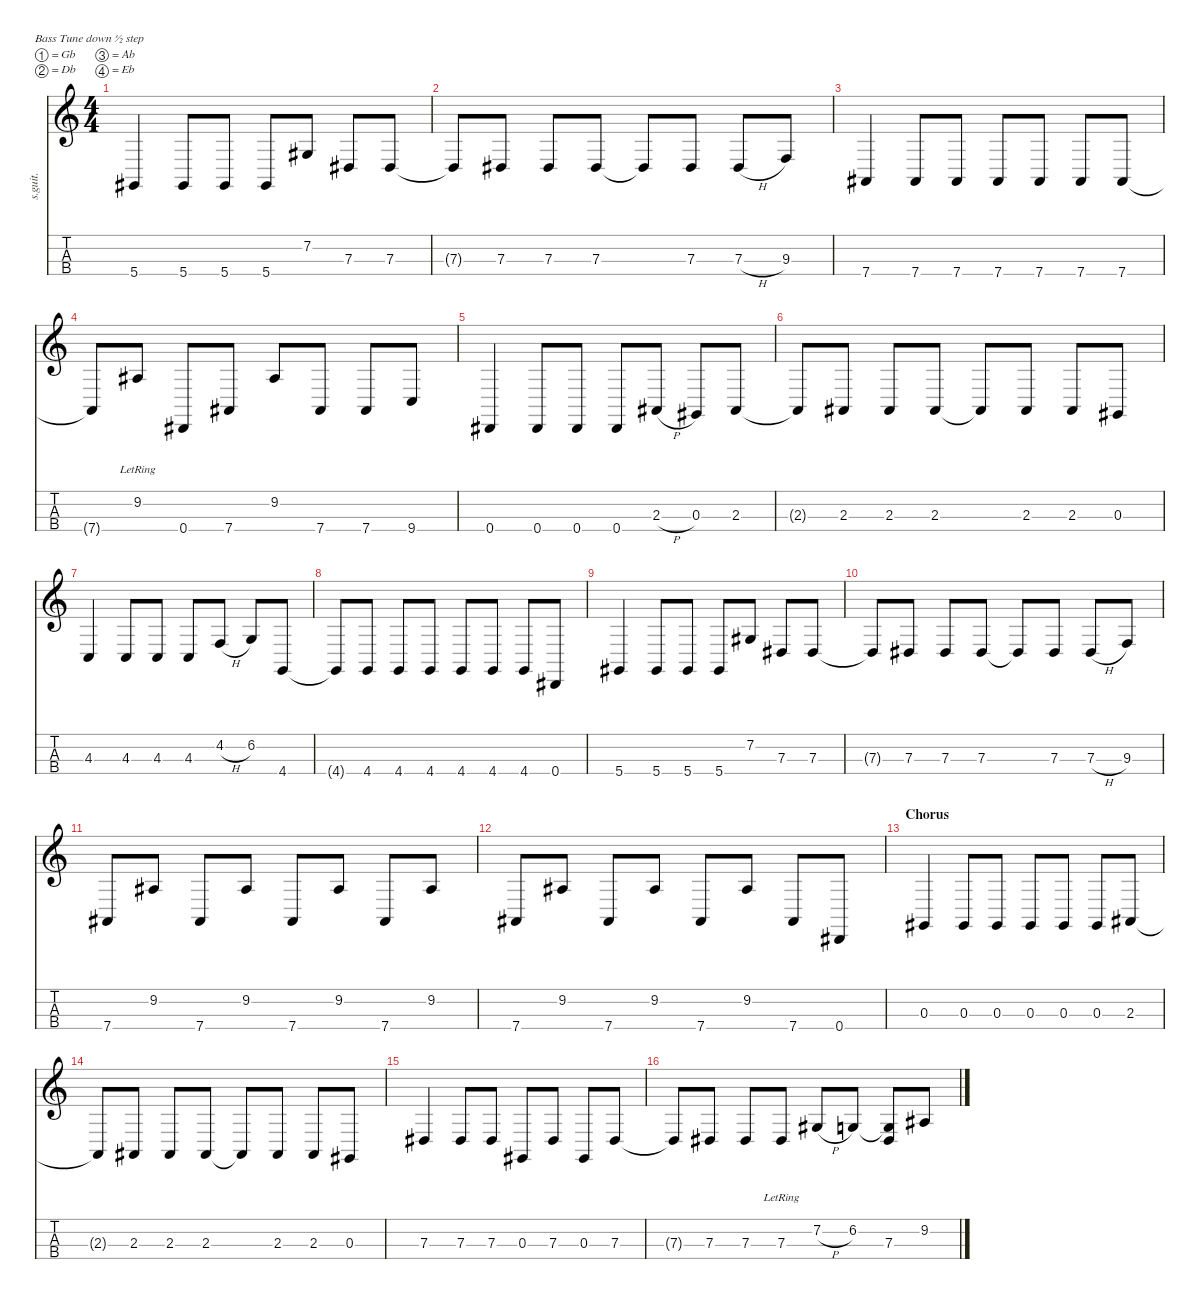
\defaultSystemsLayout 4
\hideDynamics
\bracketExtendMode nobrackets
\track ("Mike Dirnt" "s.guit.") {instrument electricbasspick}
\staff {score tabs}
\tuning (Gb2 Db2 Ab1 Eb1)
\ts (4 4)
\tempo (175 hide)
\clef g2
\ks c
5.4{acc #}.4{lyrics (0 "") lyrics (1 "") lyrics (2 "") lyrics (3 "") lyrics (4 "") dy fff} 5.4{acc #}.8{lyrics (0 "") lyrics (1 "") lyrics (2 "") lyrics (3 "") lyrics (4 "")} 5.4{acc #}.8{lyrics (0 "") lyrics (1 "") lyrics (2 "") lyrics (3 "") lyrics (4 "")} 5.4{acc #}.8{lyrics (0 "") lyrics (1 "") lyrics (2 "") lyrics (3 "") lyrics (4 "")} 7.2{acc #}.8{lyrics (0 "") lyrics (1 "") lyrics (2 "") lyrics (3 "") lyrics (4 "")} 7.3{acc #}.8{lyrics (0 "") lyrics (1 "") lyrics (2 "") lyrics (3 "") lyrics (4 "")} 7.3{acc #}.8{lyrics (0 "") lyrics (1 "") lyrics (2 "") lyrics (3 "") lyrics (4 "")} |
7.3{t acc #}.8{lyrics (0 "") lyrics (1 "") lyrics (2 "") lyrics (3 "") lyrics (4 "")} 7.3{acc #}.8{lyrics (0 "") lyrics (1 "") lyrics (2 "") lyrics (3 "") lyrics (4 "")} 7.3{acc #}.8{lyrics (0 "") lyrics (1 "") lyrics (2 "") lyrics (3 "") lyrics (4 "")} 7.3{acc #}.8{lyrics (0 "") lyrics (1 "") lyrics (2 "") lyrics (3 "") lyrics (4 "")} 7.3{t acc #}.8{lyrics (0 "") lyrics (1 "") lyrics (2 "") lyrics (3 "") lyrics (4 "")} 7.3{acc #}.8{lyrics (0 "") lyrics (1 "") lyrics (2 "") lyrics (3 "") lyrics (4 "")} 7.3{h acc #}.8{lyrics (0 "") lyrics (1 "") lyrics (2 "") lyrics (3 "") lyrics (4 "")} 9.3.8{lyrics (0 "") lyrics (1 "") lyrics (2 "") lyrics (3 "") lyrics (4 "")} |
7.4{acc #}.4{lyrics (0 "") lyrics (1 "") lyrics (2 "") lyrics (3 "") lyrics (4 "")} 7.4{acc #}.8{lyrics (0 "") lyrics (1 "") lyrics (2 "") lyrics (3 "") lyrics (4 "")} 7.4{acc #}.8{lyrics (0 "") lyrics (1 "") lyrics (2 "") lyrics (3 "") lyrics (4 "")} 7.4{acc #}.8{lyrics (0 "") lyrics (1 "") lyrics (2 "") lyrics (3 "") lyrics (4 "")} 7.4{acc #}.8{lyrics (0 "") lyrics (1 "") lyrics (2 "") lyrics (3 "") lyrics (4 "")} 7.4{acc #}.8{lyrics (0 "") lyrics (1 "") lyrics (2 "") lyrics (3 "") lyrics (4 "")} 7.4{acc #}.8{lyrics (0 "") lyrics (1 "") lyrics (2 "") lyrics (3 "") lyrics (4 "")} |
7.4{t acc #}.8{lyrics (0 "") lyrics (1 "") lyrics (2 "") lyrics (3 "") lyrics (4 "")} 9.2{lr acc #}.8{lyrics (0 "") lyrics (1 "") lyrics (2 "") lyrics (3 "") lyrics (4 "")} 0.4{acc #}.8{lyrics (0 "") lyrics (1 "") lyrics (2 "") lyrics (3 "") lyrics (4 "")} 7.4{acc #}.8{lyrics (0 "") lyrics (1 "") lyrics (2 "") lyrics (3 "") lyrics (4 "")} 9.2{acc #}.8{lyrics (0 "") lyrics (1 "") lyrics (2 "") lyrics (3 "") lyrics (4 "")} 7.4{acc #}.8{lyrics (0 "") lyrics (1 "") lyrics (2 "") lyrics (3 "") lyrics (4 "")} 7.4{acc #}.8{lyrics (0 "") lyrics (1 "") lyrics (2 "") lyrics (3 "") lyrics (4 "")} 9.4.8{lyrics (0 "") lyrics (1 "") lyrics (2 "") lyrics (3 "") lyrics (4 "")} |
0.4{acc #}.4{lyrics (0 "") lyrics (1 "") lyrics (2 "") lyrics (3 "") lyrics (4 "")} 0.4{acc #}.8{lyrics (0 "") lyrics (1 "") lyrics (2 "") lyrics (3 "") lyrics (4 "")} 0.4{acc #}.8{lyrics (0 "") lyrics (1 "") lyrics (2 "") lyrics (3 "") lyrics (4 "")} 0.4{acc #}.8{lyrics (0 "") lyrics (1 "") lyrics (2 "") lyrics (3 "") lyrics (4 "")} 2.3{h acc #}.8{lyrics (0 "") lyrics (1 "") lyrics (2 "") lyrics (3 "") lyrics (4 "")} 0.3{acc #}.8{lyrics (0 "") lyrics (1 "") lyrics (2 "") lyrics (3 "") lyrics (4 "")} 2.3{acc #}.8{lyrics (0 "") lyrics (1 "") lyrics (2 "") lyrics (3 "") lyrics (4 "")} |
2.3{t acc #}.8{lyrics (0 "") lyrics (1 "") lyrics (2 "") lyrics (3 "") lyrics (4 "")} 2.3{acc #}.8{lyrics (0 "") lyrics (1 "") lyrics (2 "") lyrics (3 "") lyrics (4 "")} 2.3{acc #}.8{lyrics (0 "") lyrics (1 "") lyrics (2 "") lyrics (3 "") lyrics (4 "")} 2.3{acc #}.8{lyrics (0 "") lyrics (1 "") lyrics (2 "") lyrics (3 "") lyrics (4 "")} 2.3{t acc #}.8{lyrics (0 "") lyrics (1 "") lyrics (2 "") lyrics (3 "") lyrics (4 "")} 2.3{acc #}.8{lyrics (0 "") lyrics (1 "") lyrics (2 "") lyrics (3 "") lyrics (4 "")} 2.3{acc #}.8{lyrics (0 "") lyrics (1 "") lyrics (2 "") lyrics (3 "") lyrics (4 "")} 0.3{acc #}.8{lyrics (0 "") lyrics (1 "") lyrics (2 "") lyrics (3 "") lyrics (4 "")} |
4.3.4{lyrics (0 "") lyrics (1 "") lyrics (2 "") lyrics (3 "") lyrics (4 "")} 4.3.8{lyrics (0 "") lyrics (1 "") lyrics (2 "") lyrics (3 "") lyrics (4 "")} 4.3.8{lyrics (0 "") lyrics (1 "") lyrics (2 "") lyrics (3 "") lyrics (4 "")} 4.3.8{lyrics (0 "") lyrics (1 "") lyrics (2 "") lyrics (3 "") lyrics (4 "")} 4.2{h}.8{lyrics (0 "") lyrics (1 "") lyrics (2 "") lyrics (3 "") lyrics (4 "")} 6.2.8{lyrics (0 "") lyrics (1 "") lyrics (2 "") lyrics (3 "") lyrics (4 "")} 4.4.8{lyrics (0 "") lyrics (1 "") lyrics (2 "") lyrics (3 "") lyrics (4 "")} |
4.4{t}.8{lyrics (0 "") lyrics (1 "") lyrics (2 "") lyrics (3 "") lyrics (4 "")} 4.4.8{lyrics (0 "") lyrics (1 "") lyrics (2 "") lyrics (3 "") lyrics (4 "")} 4.4.8{lyrics (0 "") lyrics (1 "") lyrics (2 "") lyrics (3 "") lyrics (4 "")} 4.4.8{lyrics (0 "") lyrics (1 "") lyrics (2 "") lyrics (3 "") lyrics (4 "")} 4.4.8{lyrics (0 "") lyrics (1 "") lyrics (2 "") lyrics (3 "") lyrics (4 "")} 4.4.8{lyrics (0 "") lyrics (1 "") lyrics (2 "") lyrics (3 "") lyrics (4 "")} 4.4.8{lyrics (0 "") lyrics (1 "") lyrics (2 "") lyrics (3 "") lyrics (4 "")} 0.4{acc #}.8{lyrics (0 "") lyrics (1 "") lyrics (2 "") lyrics (3 "") lyrics (4 "")} |
5.4{acc #}.4{lyrics (0 "") lyrics (1 "") lyrics (2 "") lyrics (3 "") lyrics (4 "")} 5.4{acc #}.8{lyrics (0 "") lyrics (1 "") lyrics (2 "") lyrics (3 "") lyrics (4 "")} 5.4{acc #}.8{lyrics (0 "") lyrics (1 "") lyrics (2 "") lyrics (3 "") lyrics (4 "")} 5.4{acc #}.8{lyrics (0 "") lyrics (1 "") lyrics (2 "") lyrics (3 "") lyrics (4 "")} 7.2{acc #}.8{lyrics (0 "") lyrics (1 "") lyrics (2 "") lyrics (3 "") lyrics (4 "")} 7.3{acc #}.8{lyrics (0 "") lyrics (1 "") lyrics (2 "") lyrics (3 "") lyrics (4 "")} 7.3{acc #}.8{lyrics (0 "") lyrics (1 "") lyrics (2 "") lyrics (3 "") lyrics (4 "")} |
7.3{t acc #}.8{lyrics (0 "") lyrics (1 "") lyrics (2 "") lyrics (3 "") lyrics (4 "")} 7.3{acc #}.8{lyrics (0 "") lyrics (1 "") lyrics (2 "") lyrics (3 "") lyrics (4 "")} 7.3{acc #}.8{lyrics (0 "") lyrics (1 "") lyrics (2 "") lyrics (3 "") lyrics (4 "")} 7.3{acc #}.8{lyrics (0 "") lyrics (1 "") lyrics (2 "") lyrics (3 "") lyrics (4 "")} 7.3{t acc #}.8{lyrics (0 "") lyrics (1 "") lyrics (2 "") lyrics (3 "") lyrics (4 "")} 7.3{acc #}.8{lyrics (0 "") lyrics (1 "") lyrics (2 "") lyrics (3 "") lyrics (4 "")} 7.3{h acc #}.8{lyrics (0 "") lyrics (1 "") lyrics (2 "") lyrics (3 "") lyrics (4 "")} 9.3.8{lyrics (0 "") lyrics (1 "") lyrics (2 "") lyrics (3 "") lyrics (4 "")} |
7.4{acc #}.8{lyrics (0 "") lyrics (1 "") lyrics (2 "") lyrics (3 "") lyrics (4 "")} 9.2{acc #}.8{lyrics (0 "") lyrics (1 "") lyrics (2 "") lyrics (3 "") lyrics (4 "")} 7.4{acc #}.8{lyrics (0 "") lyrics (1 "") lyrics (2 "") lyrics (3 "") lyrics (4 "")} 9.2{acc #}.8{lyrics (0 "") lyrics (1 "") lyrics (2 "") lyrics (3 "") lyrics (4 "")} 7.4{acc #}.8{lyrics (0 "") lyrics (1 "") lyrics (2 "") lyrics (3 "") lyrics (4 "")} 9.2{acc #}.8{lyrics (0 "") lyrics (1 "") lyrics (2 "") lyrics (3 "") lyrics (4 "")} 7.4{acc #}.8{lyrics (0 "") lyrics (1 "") lyrics (2 "") lyrics (3 "") lyrics (4 "")} 9.2{acc #}.8{lyrics (0 "") lyrics (1 "") lyrics (2 "") lyrics (3 "") lyrics (4 "")} |
7.4{acc #}.8{lyrics (0 "") lyrics (1 "") lyrics (2 "") lyrics (3 "") lyrics (4 "")} 9.2{acc #}.8{lyrics (0 "") lyrics (1 "") lyrics (2 "") lyrics (3 "") lyrics (4 "")} 7.4{acc #}.8{lyrics (0 "") lyrics (1 "") lyrics (2 "") lyrics (3 "") lyrics (4 "")} 9.2{acc #}.8{lyrics (0 "") lyrics (1 "") lyrics (2 "") lyrics (3 "") lyrics (4 "")} 7.4{acc #}.8{lyrics (0 "") lyrics (1 "") lyrics (2 "") lyrics (3 "") lyrics (4 "")} 9.2{acc #}.8{lyrics (0 "") lyrics (1 "") lyrics (2 "") lyrics (3 "") lyrics (4 "")} 7.4{acc #}.8{lyrics (0 "") lyrics (1 "") lyrics (2 "") lyrics (3 "") lyrics (4 "")} 0.4{acc #}.8{lyrics (0 "") lyrics (1 "") lyrics (2 "") lyrics (3 "") lyrics (4 "")} |
\section ("" "Chorus")
0.3{acc #}.4{lyrics (0 "") lyrics (1 "") lyrics (2 "") lyrics (3 "") lyrics (4 "")} 0.3{acc #}.8{lyrics (0 "") lyrics (1 "") lyrics (2 "") lyrics (3 "") lyrics (4 "")} 0.3{acc #}.8{lyrics (0 "") lyrics (1 "") lyrics (2 "") lyrics (3 "") lyrics (4 "")} 0.3{acc #}.8{lyrics (0 "") lyrics (1 "") lyrics (2 "") lyrics (3 "") lyrics (4 "")} 0.3{acc #}.8{lyrics (0 "") lyrics (1 "") lyrics (2 "") lyrics (3 "") lyrics (4 "")} 0.3{acc #}.8{lyrics (0 "") lyrics (1 "") lyrics (2 "") lyrics (3 "") lyrics (4 "")} 2.3{acc #}.8{lyrics (0 "") lyrics (1 "") lyrics (2 "") lyrics (3 "") lyrics (4 "")} |
2.3{t acc #}.8{lyrics (0 "") lyrics (1 "") lyrics (2 "") lyrics (3 "") lyrics (4 "") dy f} 2.3{acc #}.8{lyrics (0 "") lyrics (1 "") lyrics (2 "") lyrics (3 "") lyrics (4 "") dy fff} 2.3{acc #}.8{lyrics (0 "") lyrics (1 "") lyrics (2 "") lyrics (3 "") lyrics (4 "")} 2.3{acc #}.8{lyrics (0 "") lyrics (1 "") lyrics (2 "") lyrics (3 "") lyrics (4 "")} 2.3{t acc #}.8{lyrics (0 "") lyrics (1 "") lyrics (2 "") lyrics (3 "") lyrics (4 "") dy f} 2.3{acc #}.8{lyrics (0 "") lyrics (1 "") lyrics (2 "") lyrics (3 "") lyrics (4 "") dy fff} 2.3{acc #}.8{lyrics (0 "") lyrics (1 "") lyrics (2 "") lyrics (3 "") lyrics (4 "")} 0.3{acc #}.8{lyrics (0 "") lyrics (1 "") lyrics (2 "") lyrics (3 "") lyrics (4 "")} |
7.3{acc #}.4{lyrics (0 "") lyrics (1 "") lyrics (2 "") lyrics (3 "") lyrics (4 "")} 7.3{acc #}.8{lyrics (0 "") lyrics (1 "") lyrics (2 "") lyrics (3 "") lyrics (4 "")} 7.3{acc #}.8{lyrics (0 "") lyrics (1 "") lyrics (2 "") lyrics (3 "") lyrics (4 "")} 0.3{acc #}.8{lyrics (0 "") lyrics (1 "") lyrics (2 "") lyrics (3 "") lyrics (4 "")} 7.3{acc #}.8{lyrics (0 "") lyrics (1 "") lyrics (2 "") lyrics (3 "") lyrics (4 "")} 0.3{acc #}.8{lyrics (0 "") lyrics (1 "") lyrics (2 "") lyrics (3 "") lyrics (4 "")} 7.3{acc #}.8{lyrics (0 "") lyrics (1 "") lyrics (2 "") lyrics (3 "") lyrics (4 "")} |
7.3{t acc #}.8{lyrics (0 "") lyrics (1 "") lyrics (2 "") lyrics (3 "") lyrics (4 "")} 7.3{acc #}.8{lyrics (0 "") lyrics (1 "") lyrics (2 "") lyrics (3 "") lyrics (4 "")} 7.3{acc #}.8{lyrics (0 "") lyrics (1 "") lyrics (2 "") lyrics (3 "") lyrics (4 "")} 7.3{lr acc #}.8{lyrics (0 "") lyrics (1 "") lyrics (2 "") lyrics (3 "") lyrics (4 "")} 7.2{h acc #}.8{lyrics (0 "") lyrics (1 "") lyrics (2 "") lyrics (3 "") lyrics (4 "")} 6.2.8{lyrics (0 "") lyrics (1 "") lyrics (2 "") lyrics (3 "") lyrics (4 "")} (6.2{t} 7.3{acc #}).8{lyrics (0 "") lyrics (1 "") lyrics (2 "") lyrics (3 "") lyrics (4 "")} 9.2{acc #}.8{lyrics (0 "") lyrics (1 "") lyrics (2 "") lyrics (3 "") lyrics (4 "")}
